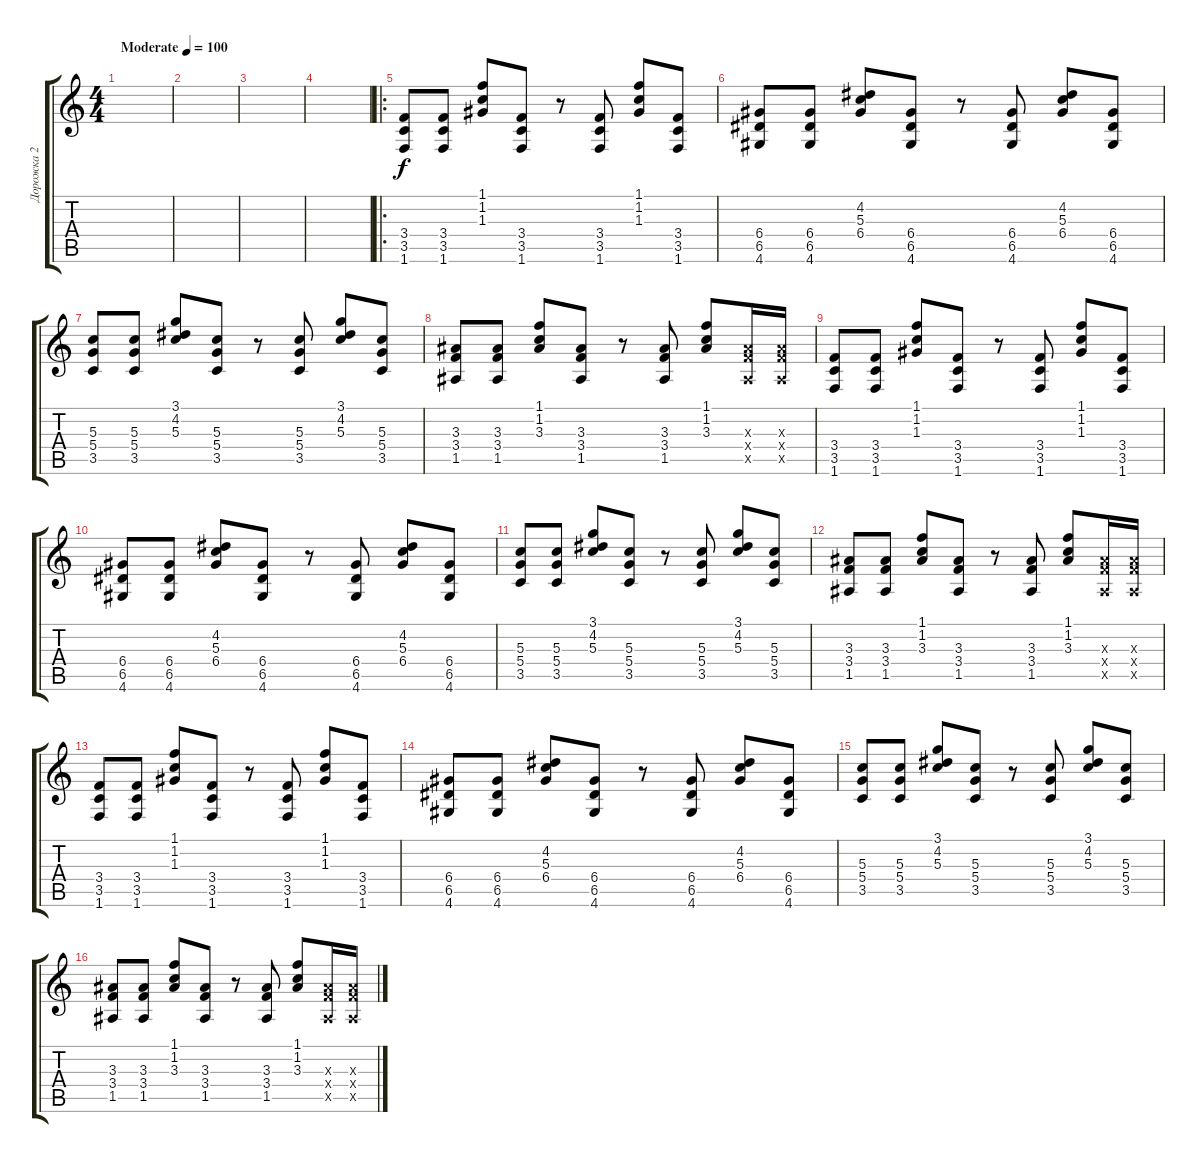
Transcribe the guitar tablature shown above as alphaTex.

\track ("Дорожка 2" "Дорожка 2") {instrument acousticguitarsteel}
\staff {score tabs}
\tuning (E4 B3 G3 D3 A2 E2) {hide}
\ts (4 4)
\tempo (100 "Moderate")
\clef g2
\ks c
|
|
|
|
\ro
(3.4 3.5 1.6).8 (3.4 3.5 1.6).8 (1.1 1.2 1.3).8 (3.4 3.5 1.6).8 r.8 (3.4 3.5 1.6).8 (1.1 1.2 1.3).8 (3.4 3.5 1.6).8 |
(6.4 6.5 4.6).8 (6.4 6.5 4.6).8 (4.2 5.3 6.4).8 (6.4 6.5 4.6).8 r.8 (6.4 6.5 4.6).8 (4.2 5.3 6.4).8 (6.4 6.5 4.6).8 |
(5.3 5.4 3.5).8 (5.3 5.4 3.5).8 (3.1 4.2 5.3).8 (5.3 5.4 3.5).8 r.8 (5.3 5.4 3.5).8 (3.1 4.2 5.3).8 (5.3 5.4 3.5).8 |
(3.3 3.4 1.5).8 (3.3 3.4 1.5).8 (1.1 1.2 3.3).8 (3.3 3.4 1.5).8 r.8 (3.3 3.4 1.5).8 (1.1 1.2 3.3).8 (3.3{x} 3.4{x} 1.5{x}).16 (3.3{x} 3.4{x} 1.5{x}).16 |
(3.4 3.5 1.6).8 (3.4 3.5 1.6).8 (1.1 1.2 1.3).8 (3.4 3.5 1.6).8 r.8 (3.4 3.5 1.6).8 (1.1 1.2 1.3).8 (3.4 3.5 1.6).8 |
(6.4 6.5 4.6).8 (6.4 6.5 4.6).8 (4.2 5.3 6.4).8 (6.4 6.5 4.6).8 r.8 (6.4 6.5 4.6).8 (4.2 5.3 6.4).8 (6.4 6.5 4.6).8 |
(5.3 5.4 3.5).8 (5.3 5.4 3.5).8 (3.1 4.2 5.3).8 (5.3 5.4 3.5).8 r.8 (5.3 5.4 3.5).8 (3.1 4.2 5.3).8 (5.3 5.4 3.5).8 |
(3.3 3.4 1.5).8 (3.3 3.4 1.5).8 (1.1 1.2 3.3).8 (3.3 3.4 1.5).8 r.8 (3.3 3.4 1.5).8 (1.1 1.2 3.3).8 (3.3{x} 3.4{x} 1.5{x}).16 (3.3{x} 3.4{x} 1.5{x}).16 |
(3.4 3.5 1.6).8 (3.4 3.5 1.6).8 (1.1 1.2 1.3).8 (3.4 3.5 1.6).8 r.8 (3.4 3.5 1.6).8 (1.1 1.2 1.3).8 (3.4 3.5 1.6).8 |
(6.4 6.5 4.6).8 (6.4 6.5 4.6).8 (4.2 5.3 6.4).8 (6.4 6.5 4.6).8 r.8 (6.4 6.5 4.6).8 (4.2 5.3 6.4).8 (6.4 6.5 4.6).8 |
(5.3 5.4 3.5).8 (5.3 5.4 3.5).8 (3.1 4.2 5.3).8 (5.3 5.4 3.5).8 r.8 (5.3 5.4 3.5).8 (3.1 4.2 5.3).8 (5.3 5.4 3.5).8 |
(3.3 3.4 1.5).8 (3.3 3.4 1.5).8 (1.1 1.2 3.3).8 (3.3 3.4 1.5).8 r.8 (3.3 3.4 1.5).8 (1.1 1.2 3.3).8 (3.3{x} 3.4{x} 1.5{x}).16 (3.3{x} 3.4{x} 1.5{x}).16
